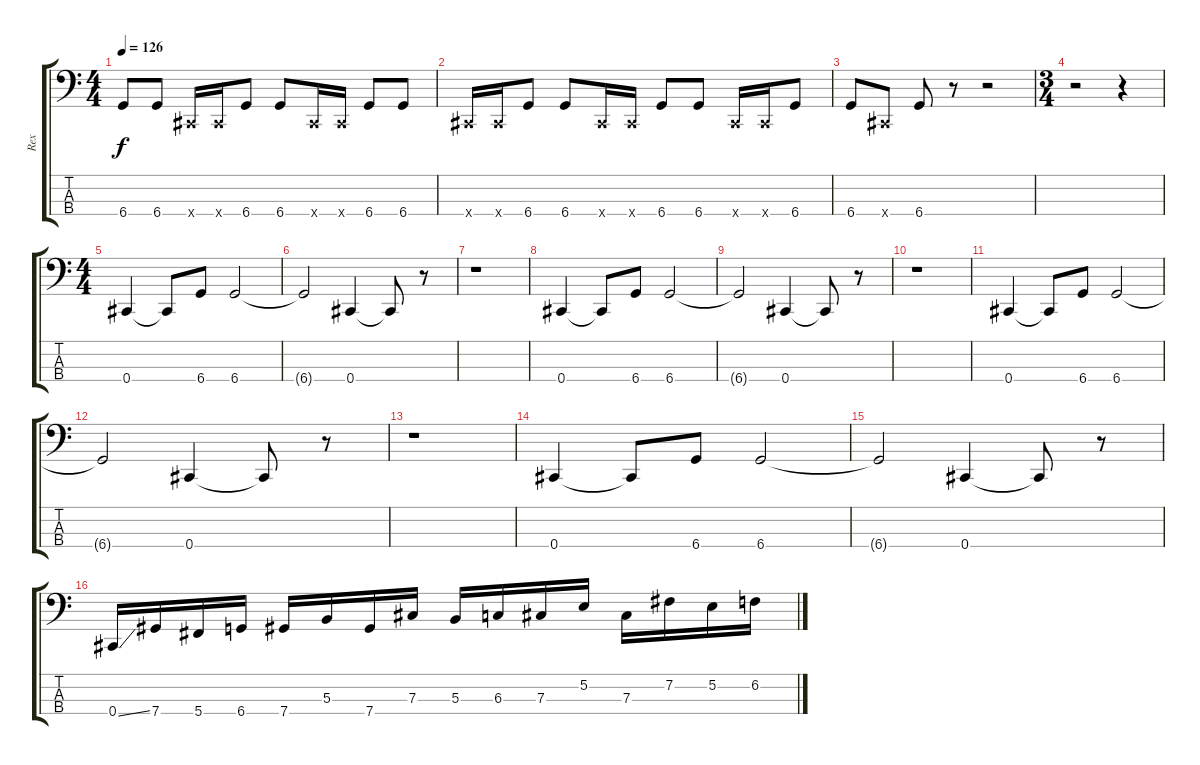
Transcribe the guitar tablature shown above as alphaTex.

\track ("Rex" "Rex") {instrument electricbasspick}
\staff {score tabs}
\tuning (E2 B1 Gb1 Db1) {hide}
\ts (4 4)
\tempo 126
\clef f4
\ks c
6.4.8{dy f} 6.4.8 0.4{x}.16 0.4{x}.16 6.4.8 6.4.8 0.4{x}.16 0.4{x}.16 6.4.8 6.4.8 |
0.4{x}.16 0.4{x}.16 6.4.8 6.4.8 0.4{x}.16 0.4{x}.16 6.4.8 6.4.8 0.4{x}.16 0.4{x}.16 6.4.8 |
6.4.8 0.4{x}.8 6.4.8 r.8 r.2 |
\ts (3 4)
r.2 r.4 |
\ts (4 4)
0.4.4 0.4{t}.8 6.4.8 6.4.2 |
6.4{t}.2 0.4.4 0.4{t}.8 r.8 |
r.1 |
0.4.4 0.4{t}.8 6.4.8 6.4.2 |
6.4{t}.2 0.4.4 0.4{t}.8 r.8 |
r.1 |
0.4.4 0.4{t}.8 6.4.8 6.4.2 |
6.4{t}.2 0.4.4 0.4{t}.8 r.8 |
r.1 |
0.4.4 0.4{t}.8 6.4.8 6.4.2 |
6.4{t}.2 0.4.4 0.4{t}.8 r.8 |
0.4{ss}.16 7.4.16 5.4.16 6.4.16 7.4.16 5.3.16 7.4.16 7.3.16 5.3.16 6.3.16 7.3.16 5.2.16 7.3.16 7.2.16 5.2.16 6.2.16
